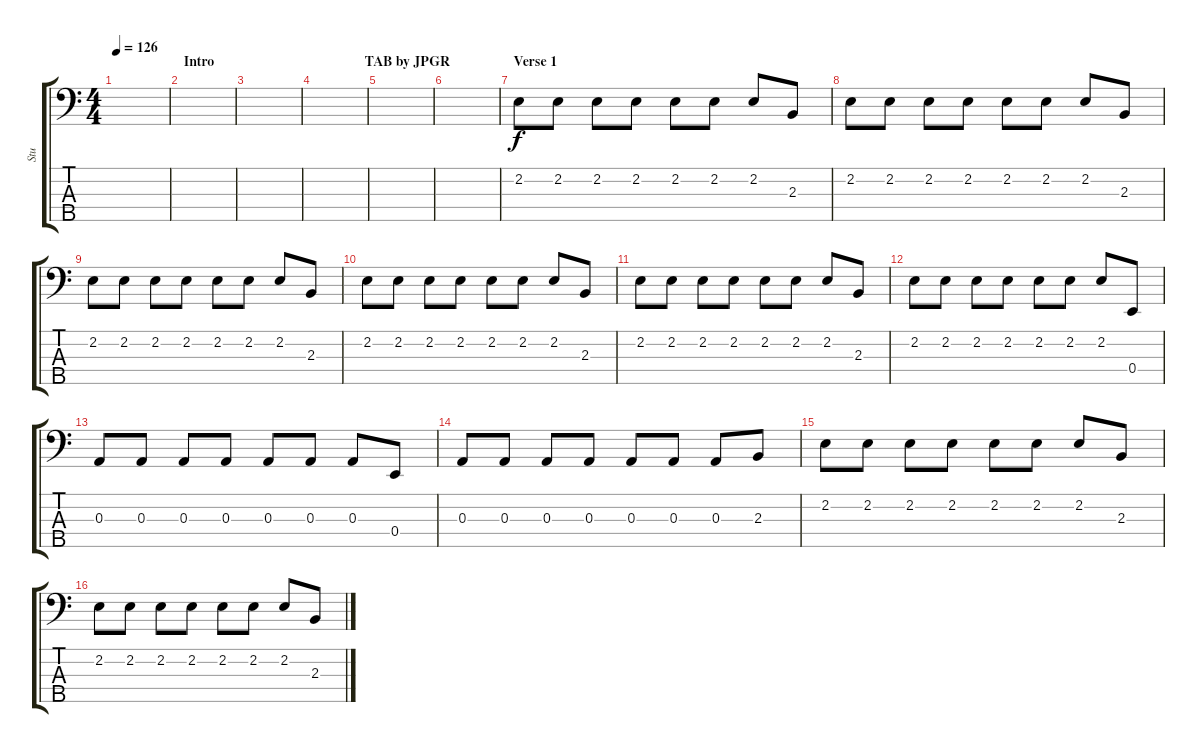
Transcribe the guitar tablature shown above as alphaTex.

\track ("Stu" "Stu") {instrument electricbassfinger}
\staff {score tabs}
\tuning (G2 D2 A1 E1 B0) {hide}
\ts (4 4)
\tempo 126
\clef f4
\ks c
|
\section ("" "Intro                                           TAB by JPGR")
|
|
|
|
|
\section ("" "Verse 1")
2.2.8 2.2.8 2.2.8 2.2.8 2.2.8 2.2.8 2.2.8 2.3.8 |
2.2.8 2.2.8 2.2.8 2.2.8 2.2.8 2.2.8 2.2.8 2.3.8 |
2.2.8 2.2.8 2.2.8 2.2.8 2.2.8 2.2.8 2.2.8 2.3.8 |
2.2.8 2.2.8 2.2.8 2.2.8 2.2.8 2.2.8 2.2.8 2.3.8 |
2.2.8 2.2.8 2.2.8 2.2.8 2.2.8 2.2.8 2.2.8 2.3.8 |
2.2.8 2.2.8 2.2.8 2.2.8 2.2.8 2.2.8 2.2.8 0.4.8 |
0.3.8 0.3.8 0.3.8 0.3.8 0.3.8 0.3.8 0.3.8 0.4.8 |
0.3.8 0.3.8 0.3.8 0.3.8 0.3.8 0.3.8 0.3.8 2.3.8 |
2.2.8 2.2.8 2.2.8 2.2.8 2.2.8 2.2.8 2.2.8 2.3.8 |
2.2.8 2.2.8 2.2.8 2.2.8 2.2.8 2.2.8 2.2.8 2.3.8
